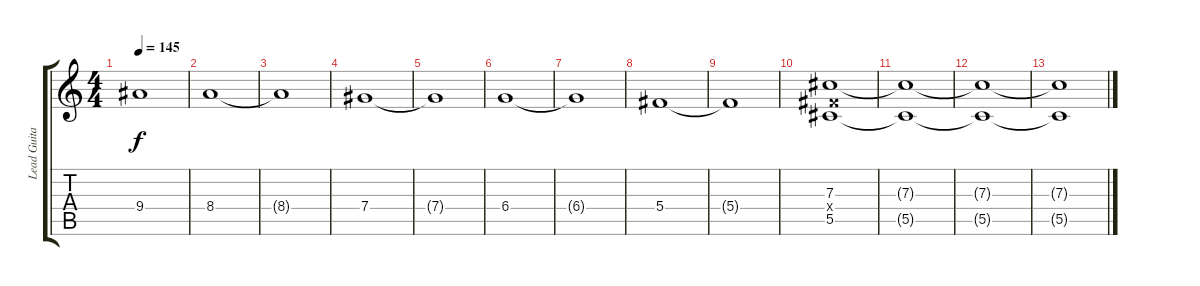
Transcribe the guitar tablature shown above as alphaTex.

\track ("Lead Guitar" "Lead Guita") {instrument distortionguitar}
\staff {score tabs}
\tuning (Eb4 Bb3 Gb3 Db3 Ab2 Db2) {hide}
\ts (4 4)
\tempo 145
\clef g2
\ks c
9.4{t}.1{dy f} |
8.4.1 |
8.4{t}.1 |
7.4.1 |
7.4{t}.1 |
6.4.1 |
6.4{t}.1 |
5.4.1 |
5.4{t}.1 |
(7.3 5.4{x} 5.5).1 |
(7.3{t} 5.5{t}).1 |
(7.3{t} 5.5{t}).1 |
(7.3{t} 5.5{t}).1
